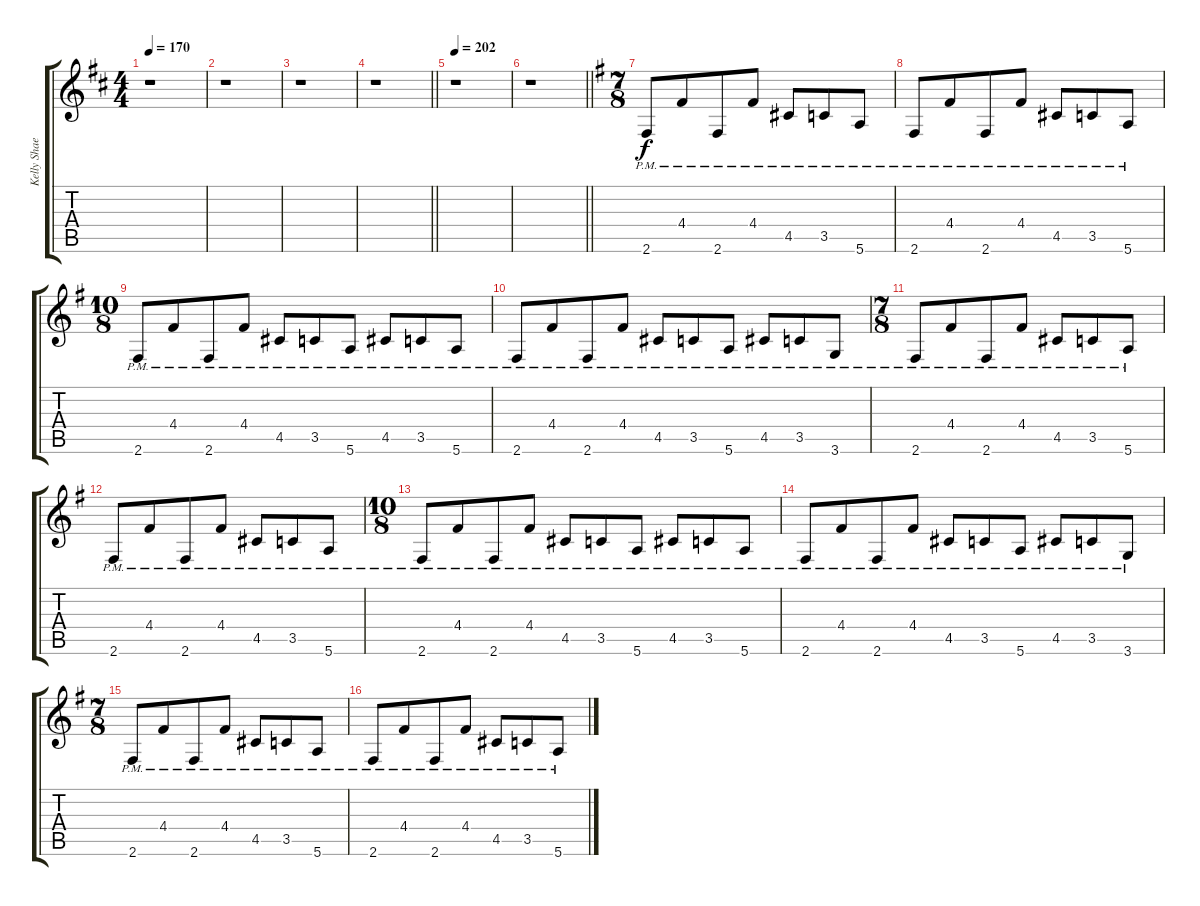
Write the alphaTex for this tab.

\track ("Kelly Shaefer rhythm" "Kelly Shae") {instrument distortionguitar}
\staff {score tabs}
\tuning (E4 B3 G3 D3 A2 E2) {hide}
\ts (4 4)
\tempo 170
\clef g2
\ks d
r.1{dy f} |
r.1 |
r.1 |
\barLineRight lightlight
r.1 |
\tempo 202
r.1 |
\barLineRight lightlight
r.1 |
\ts (7 8)
\ks g
2.6{pm}.8 4.4{pm}.8 2.6{pm}.8 4.4{pm}.8 4.5{pm}.8 3.5{pm}.8 5.6{pm}.8 |
2.6{pm}.8 4.4{pm}.8 2.6{pm}.8 4.4{pm}.8 4.5{pm}.8 3.5{pm}.8 5.6{pm}.8 |
\ts (10 8)
2.6{pm}.8 4.4{pm}.8 2.6{pm}.8 4.4{pm}.8 4.5{pm}.8 3.5{pm}.8 5.6{pm}.8 4.5{pm}.8 3.5{pm}.8 5.6{pm}.8 |
2.6{pm}.8 4.4{pm}.8 2.6{pm}.8 4.4{pm}.8 4.5{pm}.8 3.5{pm}.8 5.6{pm}.8 4.5{pm}.8 3.5{pm}.8 3.6{pm}.8 |
\ts (7 8)
2.6{pm}.8 4.4{pm}.8 2.6{pm}.8 4.4{pm}.8 4.5{pm}.8 3.5{pm}.8 5.6{pm}.8 |
2.6{pm}.8 4.4{pm}.8 2.6{pm}.8 4.4{pm}.8 4.5{pm}.8 3.5{pm}.8 5.6{pm}.8 |
\ts (10 8)
2.6{pm}.8 4.4{pm}.8 2.6{pm}.8 4.4{pm}.8 4.5{pm}.8 3.5{pm}.8 5.6{pm}.8 4.5{pm}.8 3.5{pm}.8 5.6{pm}.8 |
2.6{pm}.8 4.4{pm}.8 2.6{pm}.8 4.4{pm}.8 4.5{pm}.8 3.5{pm}.8 5.6{pm}.8 4.5{pm}.8 3.5{pm}.8 3.6{pm}.8 |
\ts (7 8)
2.6{pm}.8 4.4{pm}.8 2.6{pm}.8 4.4{pm}.8 4.5{pm}.8 3.5{pm}.8 5.6{pm}.8 |
2.6{pm}.8 4.4{pm}.8 2.6{pm}.8 4.4{pm}.8 4.5{pm}.8 3.5{pm}.8 5.6{pm}.8
